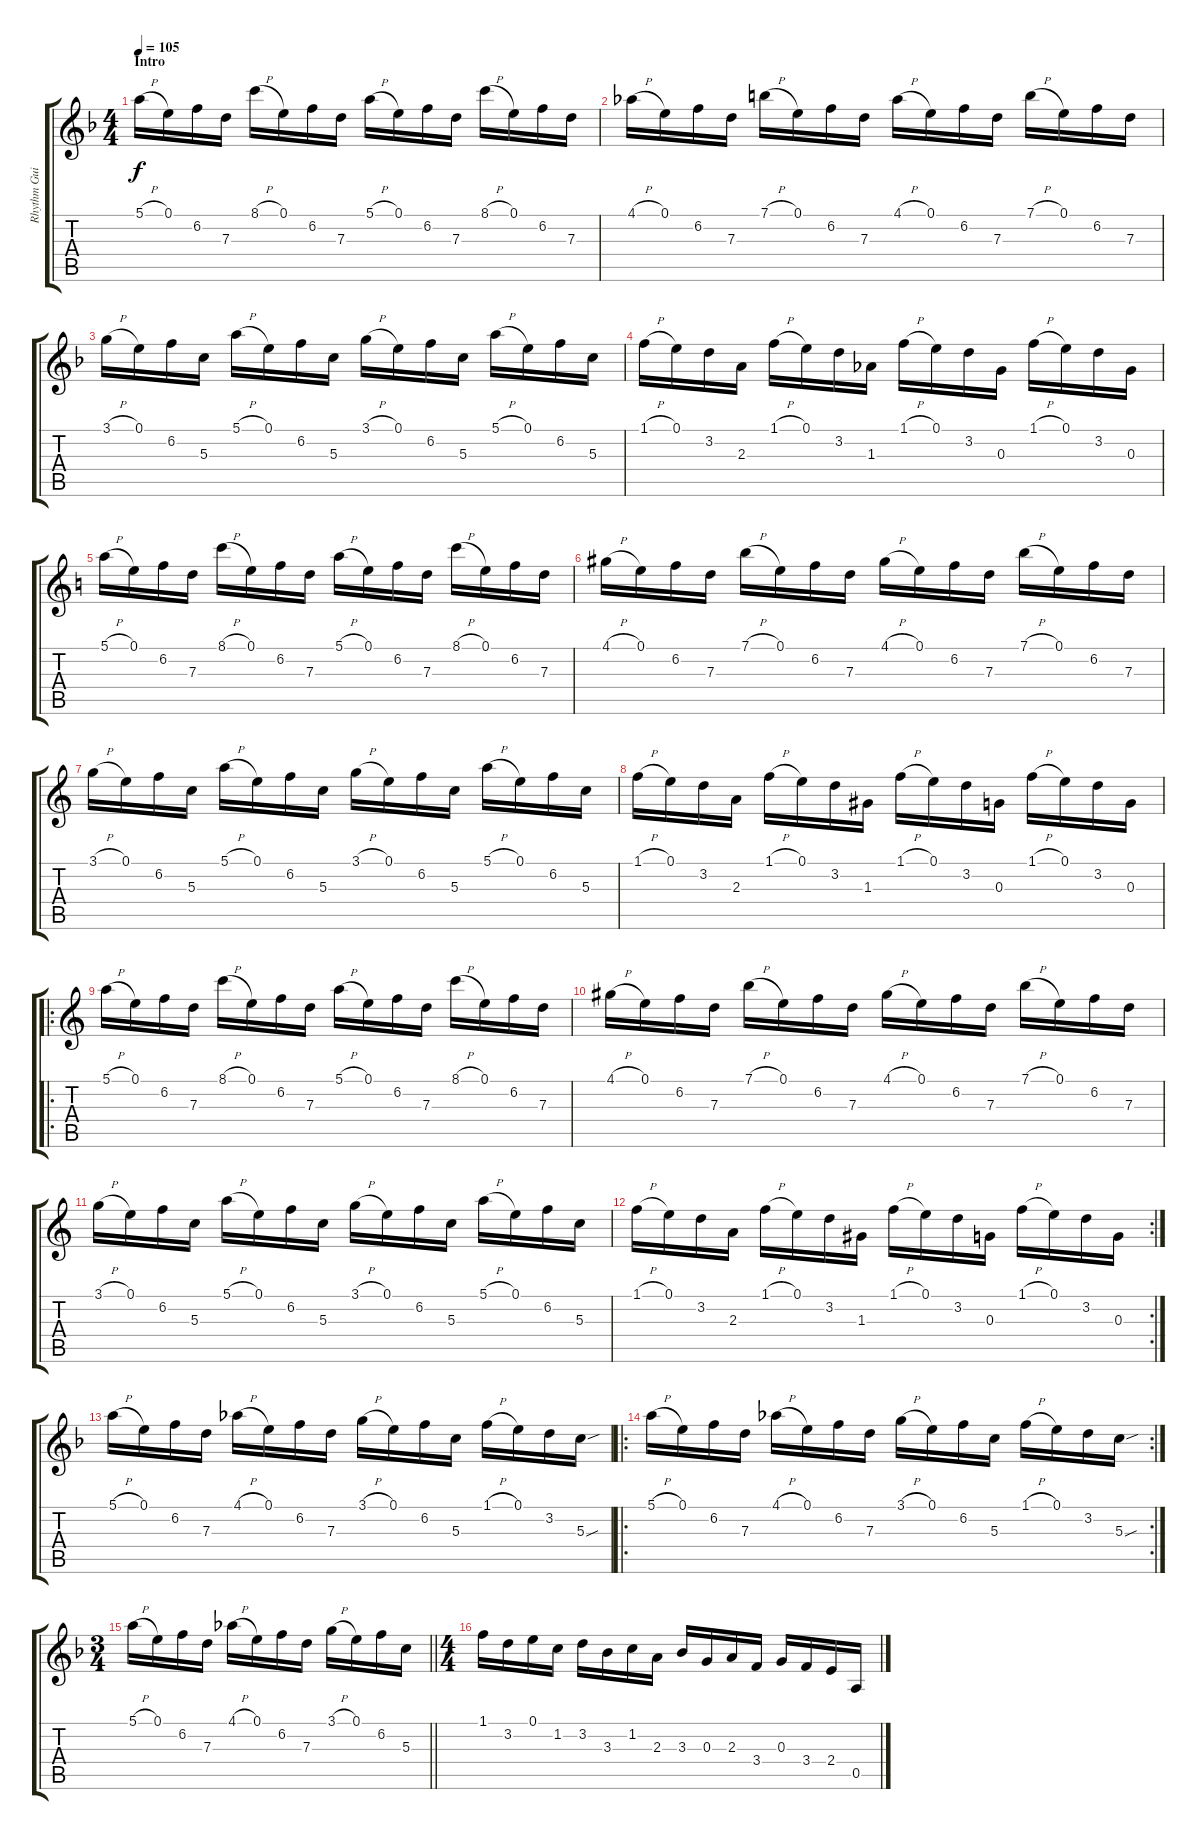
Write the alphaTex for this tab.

\track ("Rhythm Guitar (Mustaine)" "Rhythm Gui") {instrument acousticguitarsteel}
\staff {score tabs}
\tuning (E4 B3 G3 D3 A2 E2) {hide}
\ts (4 4)
\section ("" "Intro")
\tempo 105
\clef g2
\ks f
5.1{h}.16{dy f instrument acousticguitarsteel} 0.1.16 6.2.16 7.3.16 8.1{h}.16 0.1.16 6.2.16 7.3.16 5.1{h}.16 0.1.16 6.2.16 7.3.16 8.1{h}.16 0.1.16 6.2.16 7.3.16 |
4.1{h}.16 0.1.16 6.2.16 7.3.16 7.1{h}.16 0.1.16 6.2.16 7.3.16 4.1{h}.16 0.1.16 6.2.16 7.3.16 7.1{h}.16 0.1.16 6.2.16 7.3.16 |
3.1{h}.16 0.1.16 6.2.16 5.3.16 5.1{h}.16 0.1.16 6.2.16 5.3.16 3.1{h}.16 0.1.16 6.2.16 5.3.16 5.1{h}.16 0.1.16 6.2.16 5.3.16 |
1.1{h}.16 0.1.16 3.2.16 2.3.16 1.1{h}.16 0.1.16 3.2.16 1.3.16 1.1{h}.16 0.1.16 3.2.16 0.3.16 1.1{h}.16 0.1.16 3.2.16 0.3.16 |
\ks c
5.1{h}.16 0.1.16 6.2.16 7.3.16 8.1{h}.16 0.1.16 6.2.16 7.3.16 5.1{h}.16 0.1.16 6.2.16 7.3.16 8.1{h}.16 0.1.16 6.2.16 7.3.16 |
4.1{h}.16 0.1.16 6.2.16 7.3.16 7.1{h}.16 0.1.16 6.2.16 7.3.16 4.1{h}.16 0.1.16 6.2.16 7.3.16 7.1{h}.16 0.1.16 6.2.16 7.3.16 |
3.1{h}.16 0.1.16 6.2.16 5.3.16 5.1{h}.16 0.1.16 6.2.16 5.3.16 3.1{h}.16 0.1.16 6.2.16 5.3.16 5.1{h}.16 0.1.16 6.2.16 5.3.16 |
1.1{h}.16 0.1.16 3.2.16 2.3.16 1.1{h}.16 0.1.16 3.2.16 1.3.16 1.1{h}.16 0.1.16 3.2.16 0.3.16 1.1{h}.16 0.1.16 3.2.16 0.3.16 |
\ro
5.1{h}.16 0.1.16 6.2.16 7.3.16 8.1{h}.16 0.1.16 6.2.16 7.3.16 5.1{h}.16 0.1.16 6.2.16 7.3.16 8.1{h}.16 0.1.16 6.2.16 7.3.16 |
4.1{h}.16 0.1.16 6.2.16 7.3.16 7.1{h}.16 0.1.16 6.2.16 7.3.16 4.1{h}.16 0.1.16 6.2.16 7.3.16 7.1{h}.16 0.1.16 6.2.16 7.3.16 |
3.1{h}.16 0.1.16 6.2.16 5.3.16 5.1{h}.16 0.1.16 6.2.16 5.3.16 3.1{h}.16 0.1.16 6.2.16 5.3.16 5.1{h}.16 0.1.16 6.2.16 5.3.16 |
\rc 2
1.1{h}.16 0.1.16 3.2.16 2.3.16 1.1{h}.16 0.1.16 3.2.16 1.3.16 1.1{h}.16 0.1.16 3.2.16 0.3.16 1.1{h}.16 0.1.16 3.2.16 0.3.16 |
\ks f
5.1{h}.16 0.1.16 6.2.16 7.3.16 4.1{h}.16 0.1.16 6.2.16 7.3.16 3.1{h}.16 0.1.16 6.2.16 5.3.16 1.1{h}.16 0.1.16 3.2.16 5.3{sou}.16 |
\ro
\rc 2
5.1{h}.16 0.1.16 6.2.16 7.3.16 4.1{h}.16 0.1.16 6.2.16 7.3.16 3.1{h}.16 0.1.16 6.2.16 5.3.16 1.1{h}.16 0.1.16 3.2.16 5.3{sou}.16 |
\ts (3 4)
\barLineRight lightlight
5.1{h}.16 0.1.16 6.2.16 7.3.16 4.1{h}.16 0.1.16 6.2.16 7.3.16 3.1{h}.16 0.1.16 6.2.16 5.3.16 |
\ts (4 4)
1.1.16 3.2.16 0.1.16 1.2.16 3.2.16 3.3.16 1.2.16 2.3.16 3.3.16 0.3.16 2.3.16 3.4.16 0.3.16 3.4.16 2.4.16 0.5.16
